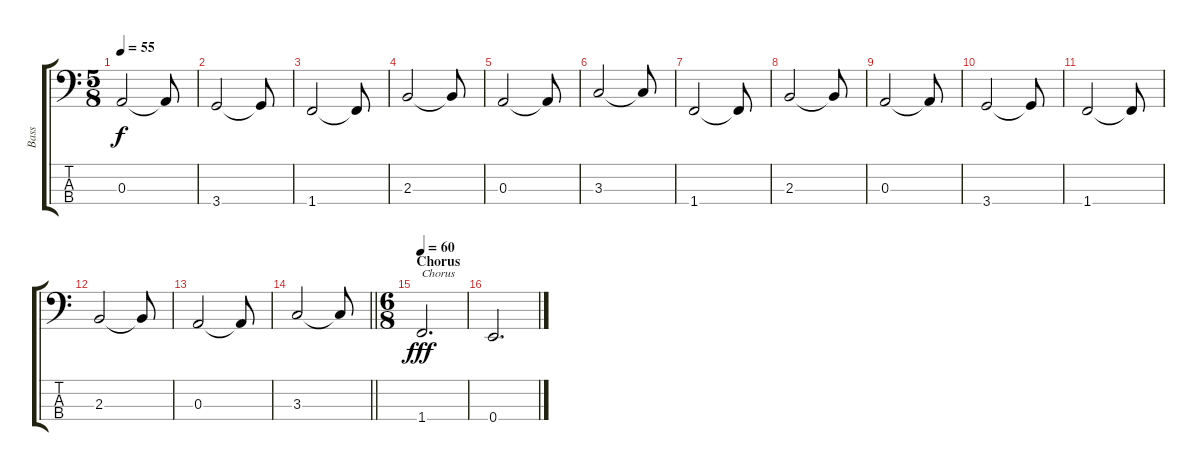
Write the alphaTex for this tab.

\track ("Bass" "Bass") {instrument acousticbass}
\staff {score tabs}
\tuning (G2 D2 A1 E1) {hide}
\ts (5 8)
\tempo 55
\clef f4
\ks c
0.3.2{dy f} 0.3{t}.8 |
3.4.2 3.4{t}.8 |
1.4.2 1.4{t}.8 |
2.3.2 2.3{t}.8 |
0.3.2 0.3{t}.8 |
3.3.2 3.3{t}.8 |
1.4.2 1.4{t}.8 |
2.3.2 2.3{t}.8 |
0.3.2 0.3{t}.8 |
3.4.2 3.4{t}.8 |
1.4.2 1.4{t}.8 |
2.3.2 2.3{t}.8 |
0.3.2 0.3{t}.8 |
\barLineRight lightlight
3.3.2 3.3{t}.8 |
\ts (6 8)
\section ("" "Chorus")
\tempo 60
1.4.2{d txt "Chorus" dy fff} |
0.4.2{d}
